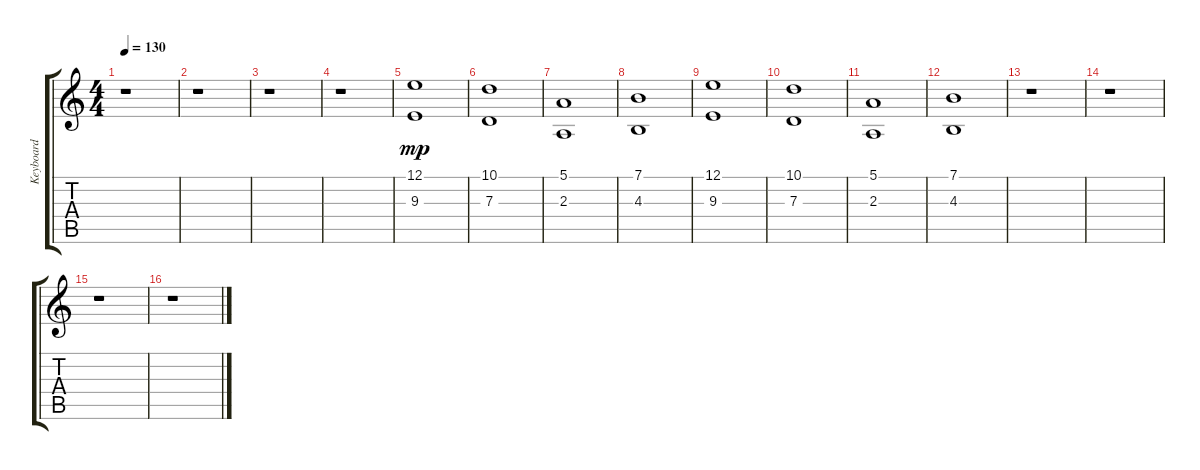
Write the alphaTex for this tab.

\track ("Keyboard" "Keyboard") {instrument frenchhorn}
\staff {score tabs}
\tuning (E4 B3 G3 D3 A2 E2) {hide}
\ts (4 4)
\tempo 130
\clef g2
\ks c
r.1{dy mp} |
r.1 |
r.1 |
r.1 |
(12.1 9.3).1 |
(10.1 7.3).1 |
(5.1 2.3).1 |
(7.1 4.3).1 |
(12.1 9.3).1 |
(10.1 7.3).1 |
(5.1 2.3).1 |
(7.1 4.3).1 |
r.1 |
r.1 |
r.1 |
r.1
